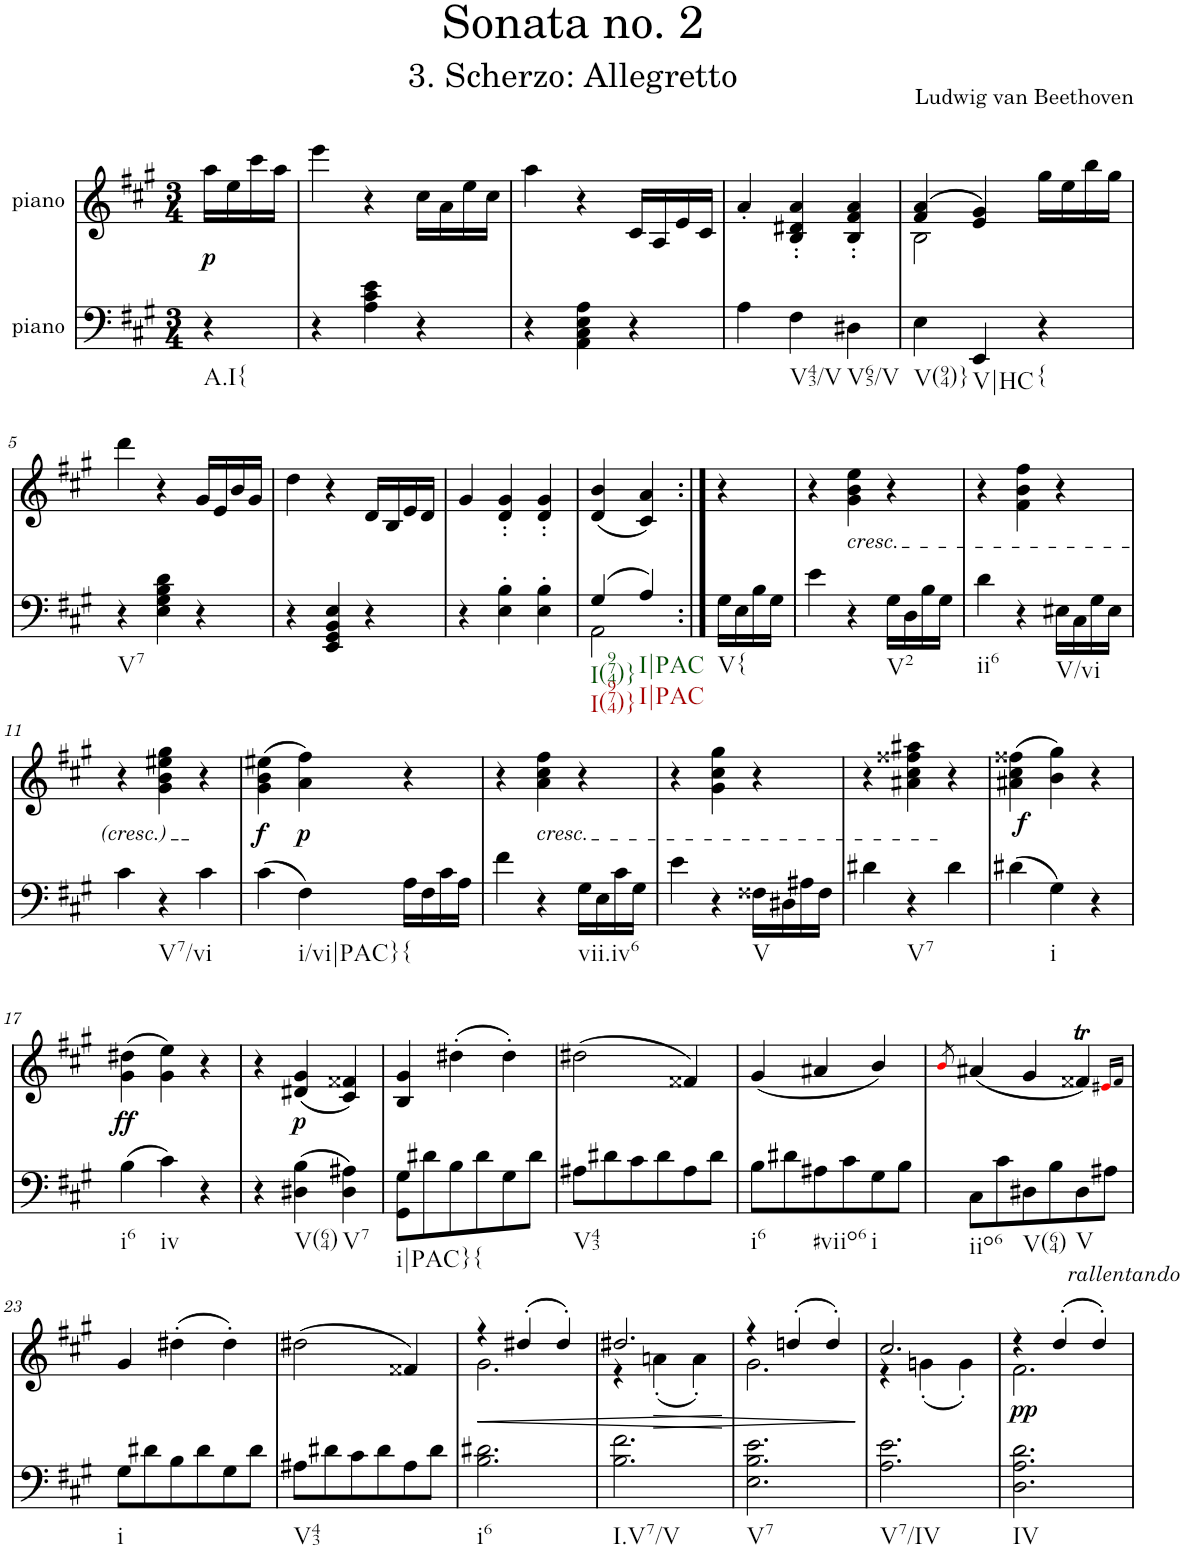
**kern	**harte	**kern	**dynam
*part2	*part2	*part1	*part1
*staff2	*	*staff1	*staff1
*I"piano	*	*I"piano	*
*I'Pno	*	*I'Pno	*
*clefF4	*	*clefG2	*
*k[f#c#g#]	*	*k[f#c#g#]	*
*A:	*	*A:	*
*M3/4	*	*M3/4	*
=	=	=	=
!	!	!	!LO:DY:b
4r	.	16aa\LL	p
.	.	16ee\	.
.	.	16ccc#\	.
.	.	16aa\JJ	.
=1	=1	=1	=1
4r	.	4eee\	.
4A\ 4c#\ 4e\	.	4r	.
4r	.	16cc#\LL	.
.	.	16a\	.
.	.	16ee\	.
.	.	16cc#\JJ	.
=2	=2	=2	=2
4r	.	4aa\	.
4AA\ 4C#\ 4E\ 4A\	.	4r	.
4r	.	16c#/LL	.
.	.	16A/	.
.	.	16e/	.
.	.	16c#/JJ	.
=3	=3	=3	=3
4A\	.	4a'/	.
4F#\	.	4B/' 4d#X/' 4a/'	.
4D#X\	.	4B/' 4f#/' 4a/'	.
=4	=4	=4	=4
*	*	*^	*
4E\	.	(4f#/ 4a/	2B\	.
4EE/	.	4e/ 4g#/)	.	.
!	!LO:H:kt={	!	!	!
4r	N	16gg#\LL	4ryy	.
.	.	16ee\	.	.
.	.	16bb\	.	.
.	.	16gg#\JJ	.	.
*	*	*v	*v	*
!!LO:LB:g=z
=5	=5	=5	=5
4r	.	4ddd\	.
4E\ 4G#\ 4B\ 4d\	.	4r	.
4r	.	16g#/LL	.
.	.	16e/	.
.	.	16b/	.
.	.	16g#/JJ	.
=6	=6	=6	=6
4r	.	4dd\	.
4EE/ 4GG#/ 4BB/ 4E/	.	4r	.
4r	.	16d/LL	.
.	.	16B/	.
.	.	16e/	.
.	.	16d/JJ	.
=7	=7	=7	=7
4r	.	4g#/	.
4E\' 4B\'	.	4d/' 4g#/'	.
4E\' 4B\'	.	4d/' 4g#/'	.
=8	=8	=8	=8
*^	*	*	*
(4G#/	2AA\	.	(4d/ 4b/	.
4A/)	.	.	4c#/ 4a/)	.
*v	*v	*	*	*
=8X1:|!	=8X1:|!	=8X1:|!	=8X1:|!
16G#\LL	.	4r	.
16E\	.	.	.
16B\	.	.	.
16G#\JJ	.	.	.
=9	=9	=9	=9
4e\	.	4r	.
!	!	!LO:TX:b:i:t=cresc.	!
4r	.	4g#\ 4b\ 4ee\	.
16G#\LL	.	4r	.
16D\	.	.	.
16B\	.	.	.
16G#\JJ	.	.	.
=10	=10	=10	=10
4d\	.	4r	.
4r	.	4f#\ 4b\ 4ff#\	.
16E#X\LL	.	4r	.
16C#\	.	.	.
16G#\	.	.	.
16E#\JJ	.	.	.
!!LO:LB:g=z
=11	=11	=11	=11
4c#\	.	4r	.
4r	.	4g#\ 4b\ 4ee#X\ 4gg#\	.
4c#\	.	4r	.
=12	=12	=12	=12
!	!	!	!LO:DY:b
(4c#\	.	(4g#\ 4b\ 4ee#X\	f
!	!	!	!LO:DY:b
4F#\)	.	4a\ 4ff#\)	p
!	!LO:H:kt={	!	!
16A\LL	N	4r	.
16F#\	.	.	.
16c#\	.	.	.
16A\JJ	.	.	.
=13	=13	=13	=13
4f#\	.	4r	.
!	!	!LO:TX:b:i:t=cresc.	!
4r	.	4a\ 4cc#\ 4ff#\	.
16G#\LL	.	4r	.
16E\	.	.	.
16c#\	.	.	.
16G#\JJ	.	.	.
=14	=14	=14	=14
4e\	.	4r	.
4r	.	4g#\ 4cc#\ 4gg#\	.
16F##X\LL	.	4r	.
16D#X\	.	.	.
16A#X\	.	.	.
16F##\JJ	.	.	.
=15	=15	=15	=15
4d#X\	.	4r	.
4r	.	4a#X\ 4cc#\ 4ff##X\ 4aa#X\	.
4d#\	.	4r	.
=16	=16	=16	=16
!	!	!	!LO:DY:b
(4d#X\	.	(4a#X\ 4cc#\ 4ff##X\	f
4G#\)	.	4b\ 4gg#\)	.
4r	.	4r	.
!!LO:LB:g=z
=17	=17	=17	=17
!	!	!	!LO:DY:b
(4B\	.	(4g#\ 4dd#X\	ff
4c#\)	.	4g#\ 4ee\)	.
4r	.	4r	.
=18	=18	=18	=18
4r	.	4r	.
!	!	!	!LO:DY:b
(4D#X\ 4B\	.	(4d#X/ 4g#/	p
4D#\ 4A#X\)	.	4c#/ 4f##X/)	.
=19	=19	=19	=19
8GG#\ 8G#\L	.	4B/ 4g#/	.
8d#X\	.	.	.
8B\	.	(4dd#X'\	.
8d#\	.	.	.
8G#\	.	4dd#'\)	.
8d#\J	.	.	.
=20	=20	=20	=20
8A#X\L	.	(2dd#X\	.
8d#X\	.	.	.
8c#\	.	.	.
8d#\	.	.	.
8A#\	.	4f##X/)	.
8d#\J	.	.	.
=21	=21	=21	=21
8B\L	.	(4g#/	.
8d#X\	.	.	.
8A#X\	.	4a#X/	.
8c#\	.	.	.
8G#\	.	4b/)	.
8B\J	.	.	.
=22	=22	=22	=22
.	.	8qbi/	.
8C#\L	.	(4a#X/	.
8c#\	.	.	.
8D#X\	.	4g#/	.
8B\	.	.	.
8D#\	.	4f##Xt/)	.
8A#X\J	.	.	.
.	.	16qe#Xi/LL	.
.	.	16qf##/JJ	.
!!LO:LB:g=z
=23	=23	=23	=23
8G#\L	.	4g#/	.
8d#X\	.	.	.
8B\	.	(4dd#X'\	.
8d#\	.	.	.
8G#\	.	4dd#'\)	.
8d#\J	.	.	.
=24	=24	=24	=24
8A#X\L	.	(2dd#X\	.
8d#X\	.	.	.
8c#\	.	.	.
8d#\	.	.	.
8A#\	.	4f##X/)	.
8d#\J	.	.	.
=25	=25	=25	=25
!	!	!	!LO:HP:b
*	*	*^	*
2.B\ 2.d#X\	.	4r	2.g#\	<
.	.	(4dd#X'/	.	.
.	.	4dd#'/)	.	.
=26	=26	=26	=26	=26
2.B\ 2.f#\	.	2.dd#X/	4r	.
!	!	!	!	!LO:HP:b
.	.	.	(4an'\	>
.	.	.	4a'\)	.
*	*	*v	*v	*
.	.	.	[
=27	=27	=27	=27
*	*	*^	*
2.E\ 2.B\ 2.e\	.	4r	2.g#\	.
.	.	(4ddn'/	.	.
.	.	4dd'/)	.	.
*	*	*v	*v	*
.	.	.	]
=28	=28	=28	=28
*	*	*^	*
2.A\ 2.e\	.	2.cc#/	4r	.
.	.	.	(4gn'\	.
.	.	.	4g'\)	.
=29	=29	=29	=29	=29
!	!	!	!	!LO:DY:b
2.D\ 2.A\ 2.d\	.	4r	2.f#\	pp
.	.	(4dd'/	.	.
!	!	!	!	!LO:DY:a
.	.	4dd'/)	.	other-dynamics
*	*	*v	*v	*
=	=	=	=
*-	*-	*-	*-
